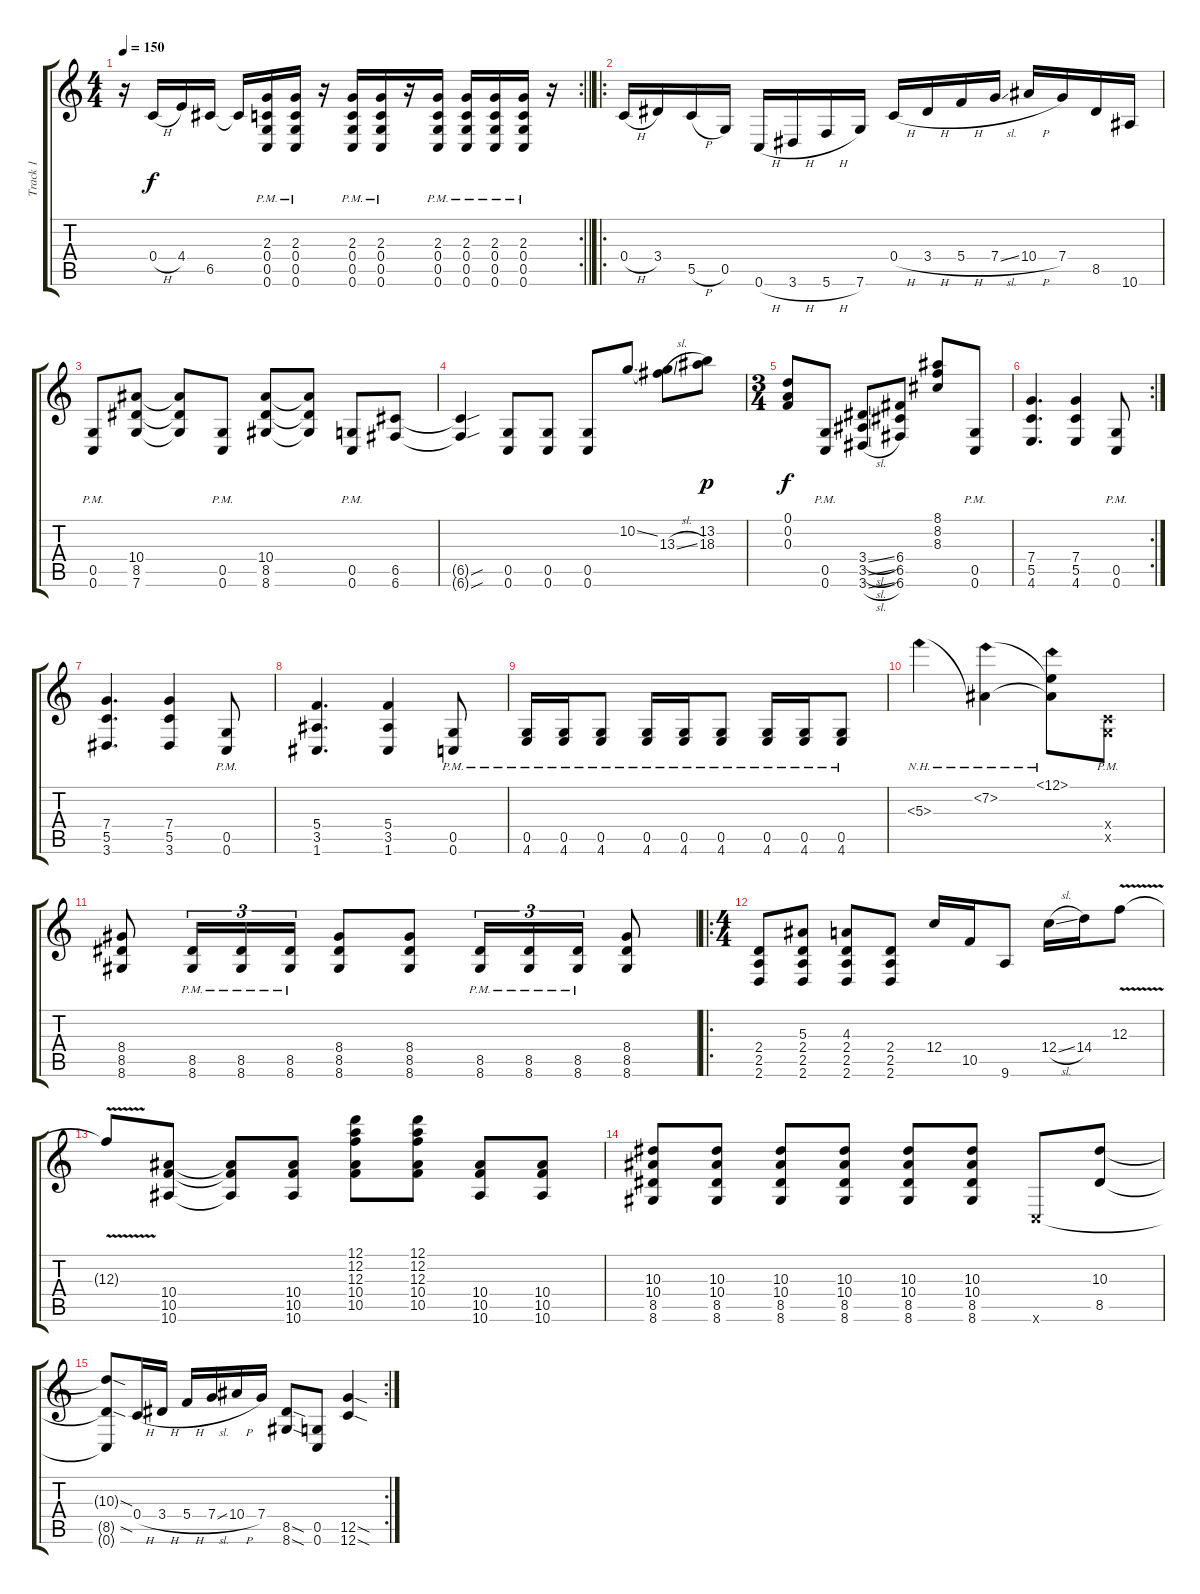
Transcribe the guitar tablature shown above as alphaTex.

\track ("Track 1" "Track 1") {instrument overdrivenguitar}
\staff {score tabs}
\tuning (D4 A3 F3 C3 G2 C2) {hide}
\rc 2
\ts (4 4)
\tempo 150
\clef g2
\barLineRight lightlight
\ks c
r.16{dy f} 0.4{h}.16 4.4.16 6.5.16 6.5{t}.16 (2.3{pm} 0.4{pm} 0.5{pm} 0.6{pm}).16 (2.3{pm} 0.4{pm} 0.5{pm} 0.6{pm}).16 r.16 (2.3{pm} 0.4{pm} 0.5{pm} 0.6{pm}).16 (2.3{pm} 0.4{pm} 0.5{pm} 0.6{pm}).16 r.16 (2.3{pm} 0.4{pm} 0.5{pm} 0.6{pm}).16 (2.3{pm} 0.4{pm} 0.5{pm} 0.6{pm}).16 (2.3{pm} 0.4{pm} 0.5{pm} 0.6{pm}).16 (2.3{pm} 0.4{pm} 0.5{pm} 0.6{pm}).16 r.16 |
\ro
0.4{h}.16 3.4.16 5.5{h}.16 0.5.16 0.6{h}.16 3.6{h}.16 5.6{h}.16 7.6.16 0.4{h}.16 3.4{h}.16 5.4{h}.16 7.4{sl}.16 10.4{h}.16 7.4.16 8.5.16 10.6.16 |
(0.5{pm} 0.6{pm}).8 (10.4 8.5 7.6).8 (10.4{t} 8.5{t} 7.6{t}).8 (0.5{pm} 0.6{pm}).8 (10.4 8.5 8.6).8 (10.4{t} 8.5{t} 8.6{t}).8 (0.5{pm} 0.6{pm}).8 (6.5 6.6).8 |
(6.5{sou t} 6.6{sou t}).4 (0.5 0.6).8 (0.5 0.6).8 (0.5 0.6).8 10.2{ss}.8 (10.2{t} 13.3{sl}).8 (13.2 18.3).8{dy p} |
\ts (3 4)
(0.1 0.2 0.3).8{dy f} (0.5{pm} 0.6{pm}).8 (3.4{sl} 3.5{sl} 3.6{sl}).8 (6.4 6.5 6.6).8 (8.1 8.2 8.3).8 (0.5{pm} 0.6{pm}).8 |
\rc 2
(7.4 5.5 4.6).4{d} (7.4 5.5 4.6).4 (0.5{pm} 0.6{pm}).8 |
(7.4 5.5 3.6).4{d} (7.4 5.5 3.6).4 (0.5{pm} 0.6{pm}).8 |
(5.4 3.5 1.6).4{d} (5.4 3.5 1.6).4 (0.5{pm} 0.6{pm}).8 |
(0.5{pm} 4.6{pm}).16 (0.5{pm} 4.6{pm}).16 (0.5{pm} 4.6{pm}).8 (0.5{pm} 4.6{pm}).16 (0.5{pm} 4.6{pm}).16 (0.5{pm} 4.6{pm}).8 (0.5{pm} 4.6{pm}).16 (0.5{pm} 4.6{pm}).16 (0.5{pm} 4.6{pm}).8 |
5.3{nh}.4 (7.2{nh} 5.3{t}).4 (12.1{nh} 7.2{t} 5.3{t}).8 (0.4{x} 0.5{pm x}).8 |
(8.4 8.5 8.6).8 (8.5{pm} 8.6{pm}).16{tu (3 2)} (8.5{pm} 8.6{pm}).16{tu (3 2)} (8.5{pm} 8.6{pm}).16{tu (3 2)} (8.4 8.5 8.6).8 (8.4 8.5 8.6).8 (8.5{pm} 8.6{pm}).16{tu (3 2)} (8.5{pm} 8.6{pm}).16{tu (3 2)} (8.5{pm} 8.6{pm}).16{tu (3 2)} (8.4 8.5 8.6).8 |
\ro
\ts (4 4)
(2.4 2.5 2.6).8 (5.3 2.4 2.5 2.6).8 (4.3 2.4 2.5 2.6).8 (2.4 2.5 2.6).8 12.4.16 10.5.16 9.6.8 12.4{sl}.16 14.4.16 12.3{v}.8 |
12.3{t}.8 (10.4 10.5 10.6).8 (10.4{t} 10.5{t} 10.6{t}).8 (10.4 10.5 10.6).8 (12.1 12.2 12.3 10.4 10.5).8 (12.1 12.2 12.3 10.4 10.5).8 (10.4 10.5 10.6).8 (10.4 10.5 10.6).8 |
(10.3 10.4 8.5 8.6).8 (10.3 10.4 8.5 8.6).8 (10.3 10.4 8.5 8.6).8 (10.3 10.4 8.5 8.6).8 (10.3 10.4 8.5 8.6).8 (10.3 10.4 8.5 8.6).8 0.6{x}.8 (10.3 8.5).8 |
\rc 2
(10.3{sod t} 8.5{sod t} 0.6{t}).8 0.4{h}.16 3.4{h}.16 5.4{h}.16 7.4{sl}.16 10.4{h}.16 7.4.16 (8.5{sod} 8.6{sod}).8 (0.5 0.6).8 (12.5{sod} 12.6{sod}).4
